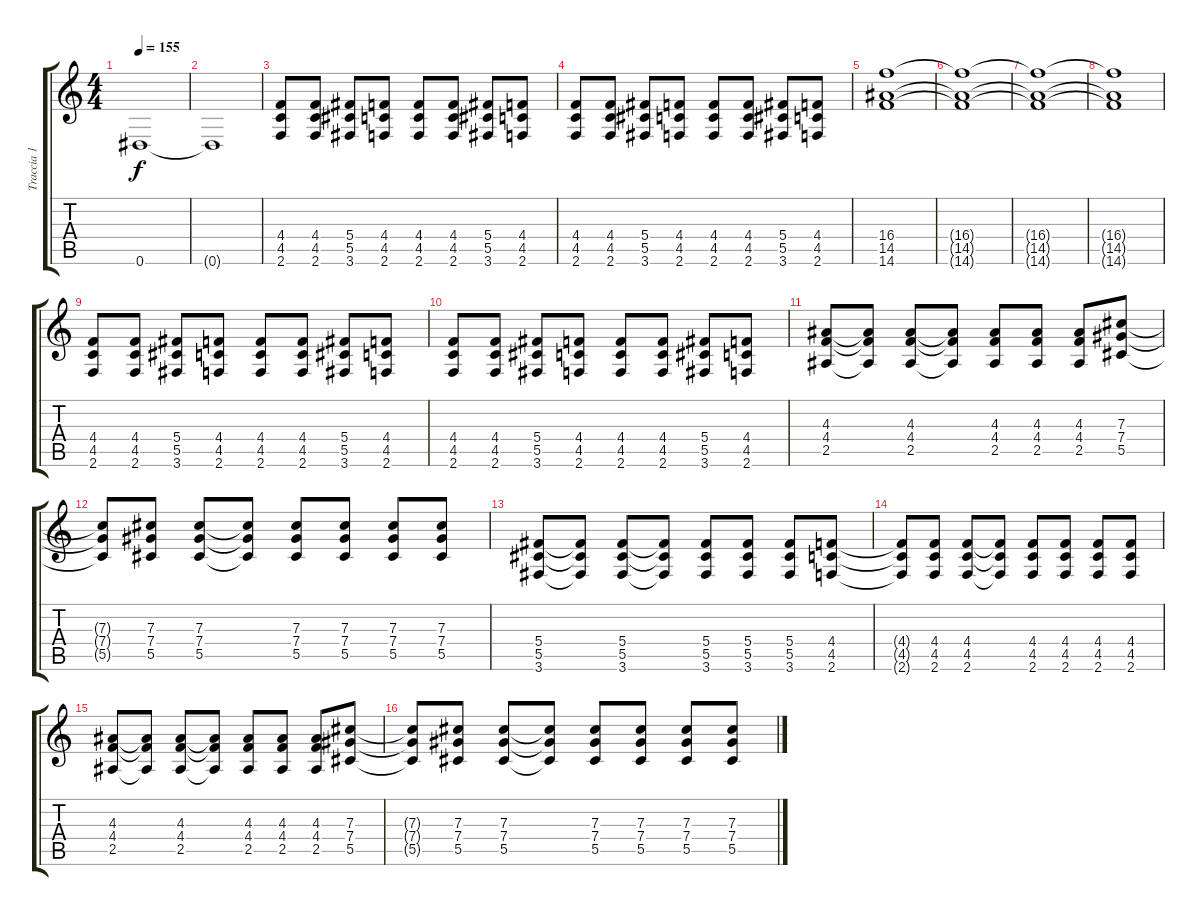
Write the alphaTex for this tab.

\track ("Traccia 1" "Traccia 1") {instrument overdrivenguitar}
\staff {score tabs}
\tuning (Eb4 Bb3 Gb3 Db3 Ab2 Eb2) {hide}
\ts (4 4)
\tempo 155
\clef g2
\ks c
0.6{t}.1{dy f} |
0.6{t}.1 |
(4.4 4.5 2.6).8 (4.4 4.5 2.6).8 (5.4 5.5 3.6).8 (4.4 4.5 2.6).8 (4.4 4.5 2.6).8 (4.4 4.5 2.6).8 (5.4 5.5 3.6).8 (4.4 4.5 2.6).8 |
(4.4 4.5 2.6).8 (4.4 4.5 2.6).8 (5.4 5.5 3.6).8 (4.4 4.5 2.6).8 (4.4 4.5 2.6).8 (4.4 4.5 2.6).8 (5.4 5.5 3.6).8 (4.4 4.5 2.6).8 |
(16.4 14.5 14.6).1 |
(16.4{t} 14.5{t} 14.6{t}).1 |
(16.4{t} 14.5{t} 14.6{t}).1 |
(16.4{t} 14.5{t} 14.6{t}).1 |
(4.4 4.5 2.6).8 (4.4 4.5 2.6).8 (5.4 5.5 3.6).8 (4.4 4.5 2.6).8 (4.4 4.5 2.6).8 (4.4 4.5 2.6).8 (5.4 5.5 3.6).8 (4.4 4.5 2.6).8 |
(4.4 4.5 2.6).8 (4.4 4.5 2.6).8 (5.4 5.5 3.6).8 (4.4 4.5 2.6).8 (4.4 4.5 2.6).8 (4.4 4.5 2.6).8 (5.4 5.5 3.6).8 (4.4 4.5 2.6).8 |
(4.3 4.4 2.5).8 (4.3{t} 4.4{t} 2.5{t}).8 (4.3 4.4 2.5).8 (4.3{t} 4.4{t} 2.5{t}).8 (4.3 4.4 2.5).8 (4.3 4.4 2.5).8 (4.3 4.4 2.5).8 (7.3 7.4 5.5).8 |
(7.3{t} 7.4{t} 5.5{t}).8 (7.3 7.4 5.5).8 (7.3 7.4 5.5).8 (7.3{t} 7.4{t} 5.5{t}).8 (7.3 7.4 5.5).8 (7.3 7.4 5.5).8 (7.3 7.4 5.5).8 (7.3 7.4 5.5).8 |
(5.4 5.5 3.6).8 (5.4{t} 5.5{t} 3.6{t}).8 (5.4 5.5 3.6).8 (5.4{t} 5.5{t} 3.6{t}).8 (5.4 5.5 3.6).8 (5.4 5.5 3.6).8 (5.4 5.5 3.6).8 (4.4 4.5 2.6).8 |
(4.4{t} 4.5{t} 2.6{t}).8 (4.4 4.5 2.6).8 (4.4 4.5 2.6).8 (4.4{t} 4.5{t} 2.6{t}).8 (4.4 4.5 2.6).8 (4.4 4.5 2.6).8 (4.4 4.5 2.6).8 (4.4 4.5 2.6).8 |
(4.3 4.4 2.5).8 (4.3{t} 4.4{t} 2.5{t}).8 (4.3 4.4 2.5).8 (4.3{t} 4.4{t} 2.5{t}).8 (4.3 4.4 2.5).8 (4.3 4.4 2.5).8 (4.3 4.4 2.5).8 (7.3 7.4 5.5).8 |
(7.3{t} 7.4{t} 5.5{t}).8 (7.3 7.4 5.5).8 (7.3 7.4 5.5).8 (7.3{t} 7.4{t} 5.5{t}).8 (7.3 7.4 5.5).8 (7.3 7.4 5.5).8 (7.3 7.4 5.5).8 (7.3 7.4 5.5).8
